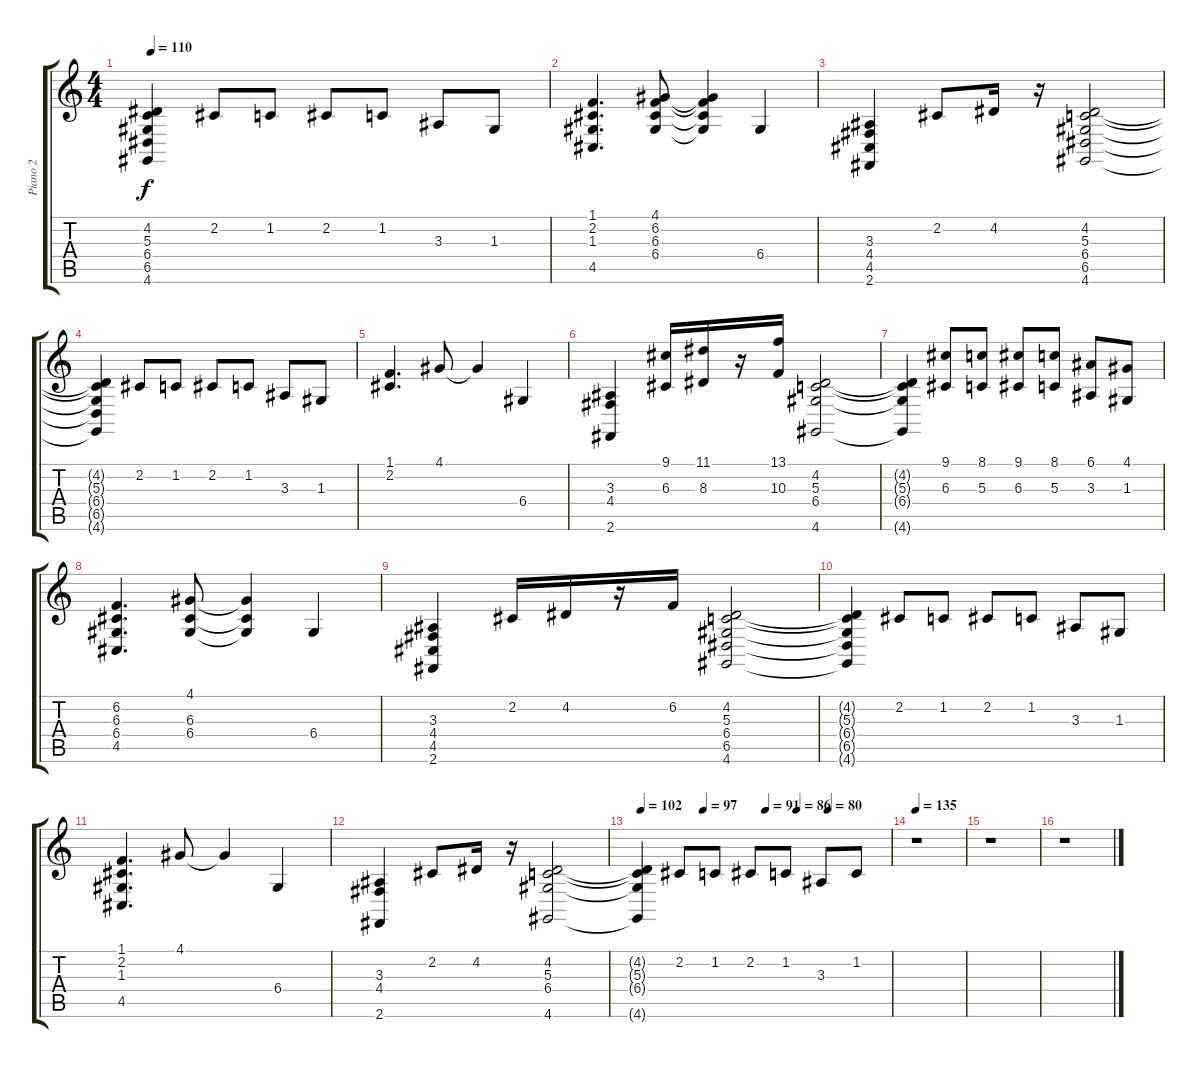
\track ("Piano 2" "Piano 2") {instrument acousticgrandpiano}
\staff {score tabs}
\tuning (E4 B3 G3 D3 A2 E2) {hide}
\ts (4 4)
\tempo 110
\clef g2
\ks c
(4.2{t} 5.3{t} 6.4{t} 6.5{t} 4.6{t}).4{dy f} 2.2.8 1.2.8 2.2.8 1.2.8 3.3.8 1.3.8 |
(1.1 2.2 1.3 4.5).4{d} (4.1 6.2 6.3 6.4).8 (4.1{t} 6.2{t} 6.3{t} 6.4{t}).4 6.4.4 |
(3.3 4.4 4.5 2.6).4 2.2.8 4.2.16 r.16 (4.2 5.3 6.4 6.5 4.6).2 |
(4.2{t} 5.3{t} 6.4{t} 6.5{t} 4.6{t}).4 2.2.8 1.2.8 2.2.8 1.2.8 3.3.8 1.3.8 |
(1.1 2.2).4{d} 4.1.8 4.1{t}.4 6.4.4 |
(3.3 4.4 2.6).4 (9.1 6.3).16 (11.1 8.3).16 r.16 (13.1 10.3).16 (4.2 5.3 6.4 4.6).2 |
(4.2{t} 5.3{t} 6.4{t} 4.6{t}).4 (9.1 6.3).8 (8.1 5.3).8 (9.1 6.3).8 (8.1 5.3).8 (6.1 3.3).8 (4.1 1.3).8 |
(6.2 6.3 6.4 4.5).4{d} (4.1 6.3 6.4).8 (4.1{t} 6.3{t} 6.4{t}).4 6.4.4 |
(3.3 4.4 4.5 2.6).4 2.2.16 4.2.16 r.16 6.2.16 (4.2 5.3 6.4 6.5 4.6).2 |
(4.2{t} 5.3{t} 6.4{t} 6.5{t} 4.6{t}).4 2.2.8 1.2.8 2.2.8 1.2.8 3.3.8 1.3.8 |
(1.1 2.2 1.3 4.5).4{d} 4.1.8 4.1{t}.4 6.4.4 |
(3.3 4.4 2.6).4 2.2.8 4.2.16 r.16 (4.2 5.3 6.4 4.6).2 |
\tempo 102
\tempo (97 0.25)
\tempo (91 0.5)
\tempo (86 0.625)
\tempo (80 0.75)
(4.2{t} 5.3{t} 6.4{t} 4.6{t}).4 2.2.8 1.2.8 2.2.8 1.2.8 3.3.8 1.2.8 |
\tempo 135
r.1 |
r.1 |
r.1
